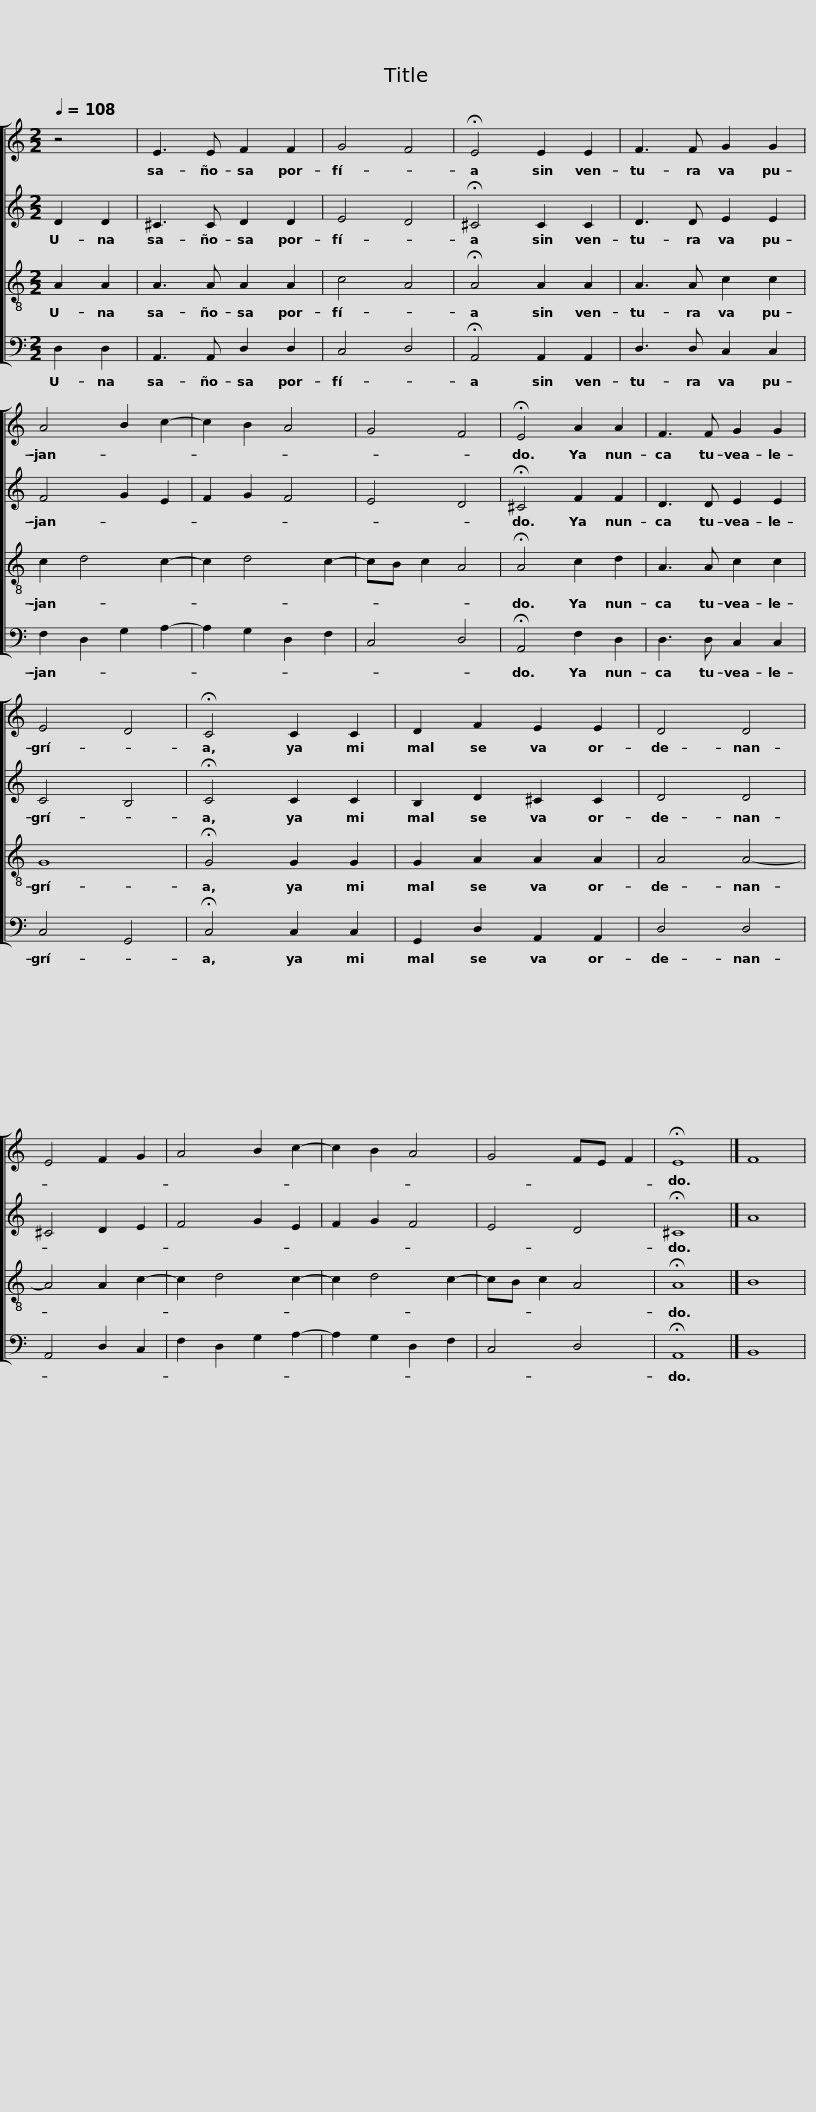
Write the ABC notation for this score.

X:1
%%score [ 1 2 3 4 ]
L:1/8
Q:1/4=108
M:2/2
I:linebreak $
K:C
V:1 treble
V:2 treble
V:3 treble-8
V:4 bass
V:1
 z4 | E3 E F2 F2 | G4 F4 | !fermata!E4 E2 E2 | F3 F G2 G2 |$ %5
 A4 B2 c2- | c2 B2 A4 | G4 F4 | !fermata!E4 A2 A2 | F3 F G2 G2 | %10
 E4 D4 | !fermata!C4 C2 C2 |$ D2 F2 E2 E2 | D4 D4 | E4 F2 G2 | %15
 A4 B2 c2- | c2 B2 A4 | G4 FE F2 | !fermata!E8 |]$ F8 | %20
V:2
 D2 D2 | ^C3 C D2 D2 | E4 D4 | !fermata!^C4 C2 C2 | D3 D E2 E2 |$ %5
 F4 G2 E2 | F2 G2 F4 | E4 D4 | !fermata!^C4 F2 F2 | D3 D E2 E2 | %10
 C4 B,4 | !fermata!C4 C2 C2 |$ B,2 D2 ^C2 C2 | D4 D4 | ^C4 D2 E2 | %15
 F4 G2 E2 | F2 G2 F4 | E4 D4 | !fermata!^C8 |]$ A8 | %20
V:3
 A2 A2 | A3 A A2 A2 | c4 A4 | !fermata!A4 A2 A2 | A3 A c2 c2 |$ %5
 c2 d4 c2- | c2 d4 c2- | cB c2 A4 | !fermata!A4 c2 d2 | A3 A c2 c2 | %10
 G8 | !fermata!G4 G2 G2 |$ G2 A2 A2 A2 | A4 A4- | A4 A2 c2- | %15
 c2 d4 c2- | c2 d4 c2- | cB c2 A4 | !fermata!A8 |]$ B8 | %20
V:4
 D,2 D,2 | A,,3 A,, D,2 D,2 | C,4 D,4 | !fermata!A,,4 A,,2 A,,2 | D,3 D, C,2 C,2 |$ %5
 F,2 D,2 G,2 A,2- | A,2 G,2 D,2 F,2 | C,4 D,4 | !fermata!A,,4 F,2 D,2 | D,3 D, C,2 C,2 | %10
 C,4 G,,4 | !fermata!C,4 C,2 C,2 |$ G,,2 D,2 A,,2 A,,2 | D,4 D,4 | A,,4 D,2 C,2 | %15
 F,2 D,2 G,2 A,2- | A,2 G,2 D,2 F,2 | C,4 D,4 | !fermata!A,,8 |]$ B,,8 | %20
